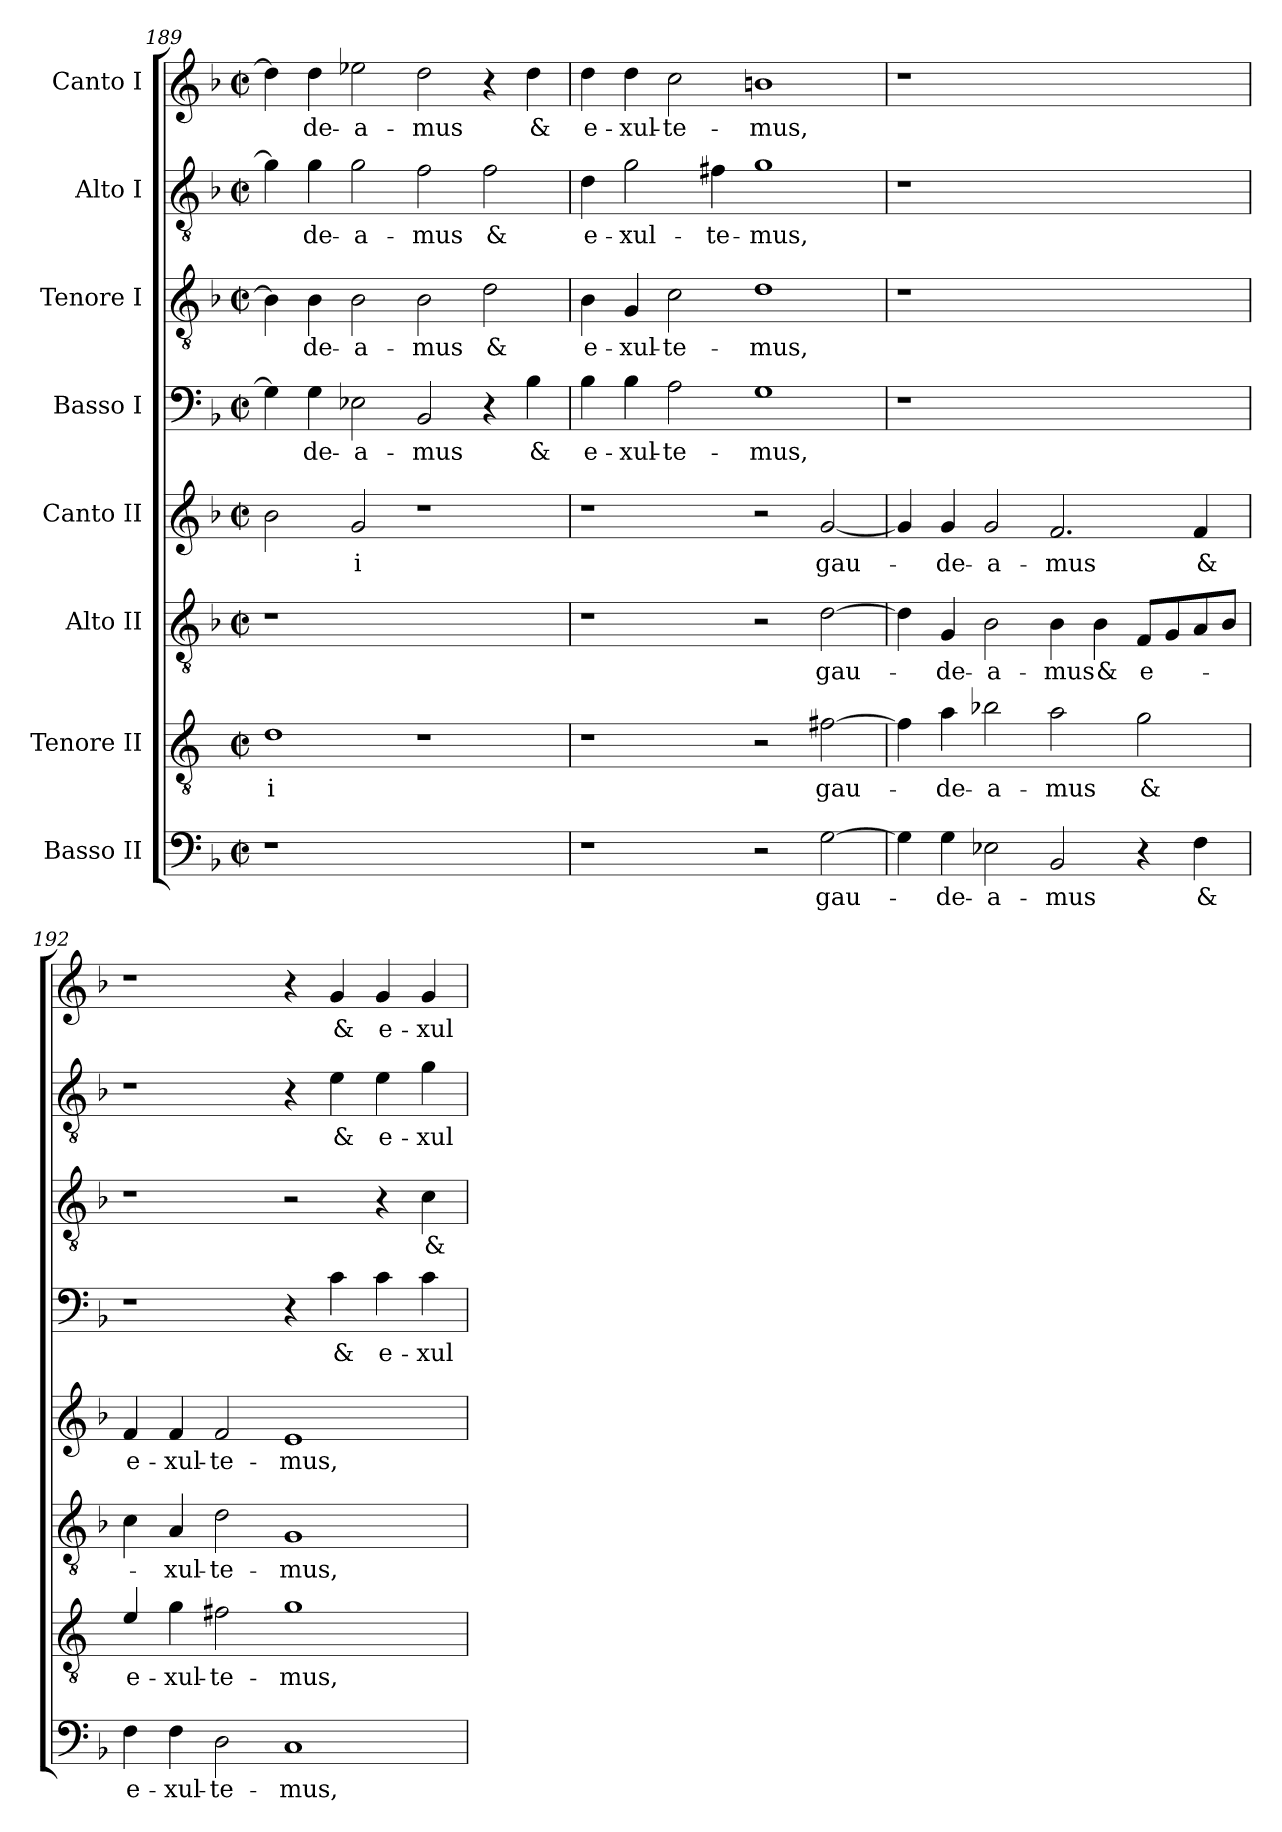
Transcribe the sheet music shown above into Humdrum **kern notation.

**kern	**text	**kern	**text	**kern	**text	**kern	**text	**kern	**text	**kern	**text	**kern	**text	**kern	**text
*part8	*part8	*part7	*part7	*part6	*part6	*part5	*part5	*part4	*part4	*part3	*part3	*part2	*part2	*part1	*part1
*staff8	*staff8	*staff7	*staff7	*staff6	*staff6	*staff5	*staff5	*staff4	*staff4	*staff3	*staff3	*staff2	*staff2	*staff1	*staff1
*I"Basso II	*	*I"Tenore II	*	*I"Alto II	*	*I"Canto II	*	*I"Basso I	*	*I"Tenore I	*	*I"Alto I	*	*I"Canto I	*
*clefF4	*	*clefGv2	*	*clefGv2	*	*clefG2	*	*clefF4	*	*clefGv2	*	*clefGv2	*	*clefG2	*
*	*	*ITrd4c7	*	*	*	*	*	*	*	*	*	*	*	*	*
*k[b-]	*	*k[b-]	*	*k[b-]	*	*k[b-]	*	*k[b-]	*	*k[b-]	*	*k[b-]	*	*k[b-]	*
*d:	*	*d:	*	*d:	*	*d:	*	*d:	*	*d:	*	*d:	*	*d:	*
*M2/2	*	*M2/2	*	*M2/2	*	*M2/2	*	*M2/2	*	*M2/2	*	*M2/2	*	*M2/2	*
*met(c|)	*	*met(c|)	*	*met(c|)	*	*met(c|)	*	*met(c|)	*	*met(c|)	*	*met(c|)	*	*met(c|)	*
=189	=189	=189	=189	=189	=189	=189	=189	=189	=189	=189	=189	=189	=189	=189	=189
!	!	!	!LO:LY:b	!	!	!	!	!	!	!	!	!	!	!	!
1r	.	1G	-i	1r	.	2b-\	.	4G\]	.	4B-\]	.	4g\]	.	4dd\]	.
!	!	!	!	!	!	!	!	!	!LO:LY:b	!	!LO:LY:b	!	!LO:LY:b	!	!LO:LY:b
.	.	.	.	.	.	.	.	4G\	-de-	4B-\	-de-	4g\	-de-	4dd\	-de-
!	!	!	!	!	!	!	!LO:LY:b	!	!LO:LY:b	!	!LO:LY:b	!	!LO:LY:b	!	!LO:LY:b
.	.	.	.	.	.	2g/	-i	2E-X\	-a-	2B-\	-a-	2g\	-a-	2ee-X\	-a-
!	!	!	!	!	!	!	!	!	!LO:LY:b	!	!LO:LY:b	!	!LO:LY:b	!	!LO:LY:b
1ryy	.	1r	.	1ryy	.	1r	.	2BB-/	-mus	2B-\	-mus	2f\	-mus	2dd\	-mus
!	!	!	!	!	!	!	!	!	!	!	!LO:LY:b	!	!LO:LY:b	!	!
.	.	.	.	.	.	.	.	4r	.	2d\	&	2f\	&	4r	.
!	!	!	!	!	!	!	!	!	!LO:LY:b	!	!	!	!	!	!LO:LY:b
.	.	.	.	.	.	.	.	4B-\	&	.	.	.	.	4dd\	&
=190	=190	=190	=190	=190	=190	=190	=190	=190	=190	=190	=190	=190	=190	=190	=190
!	!	!	!	!	!	!	!	!	!LO:LY:b	!	!LO:LY:b	!	!LO:LY:b	!	!LO:LY:b
1r	.	1r	.	1r	.	1r	.	4B-\	e-	4B-\	e-	4d\	e-	4dd\	e-
!	!	!	!	!	!	!	!	!	!LO:LY:b	!	!LO:LY:b	!	!LO:LY:b	!	!LO:LY:b
.	.	.	.	.	.	.	.	4B-\	-xul-	4G/	-xul-	2g\	-xul-	4dd\	-xul-
!	!	!	!	!	!	!	!	!	!LO:LY:b	!	!LO:LY:b	!	!	!	!LO:LY:b
.	.	.	.	.	.	.	.	2A\	-te-	2c\	-te-	.	.	2cc\	-te-
!	!	!	!	!	!	!	!	!	!	!	!	!	!LO:LY:b	!	!
.	.	.	.	.	.	.	.	.	.	.	.	4f#X\	-te-	.	.
!	!	!	!	!	!	!	!	!	!LO:LY:b	!	!LO:LY:b	!	!LO:LY:b	!	!LO:LY:b
2r	.	2r	.	2r	.	2r	.	1G	-mus,	1d	-mus,	1g	-mus,	1bn	-mus,
!	!LO:LY:b	!	!LO:LY:b	!	!LO:LY:b	!	!LO:LY:b	!	!	!	!	!	!	!	!
[2G\	gau-	[2Bn\	gau-	[2d\	gau-	[2g/	gau-	.	.	.	.	.	.	.	.
=191	=191	=191	=191	=191	=191	=191	=191	=191	=191	=191	=191	=191	=191	=191	=191
4G\]	.	4B\]	.	4d\]	.	4g/]	.	1r	.	1r	.	1r	.	1r	.
!	!LO:LY:b	!	!LO:LY:b	!	!LO:LY:b	!	!LO:LY:b	!	!	!	!	!	!	!	!
4G\	-de-	4d\	-de-	4G/	-de-	4g/	-de-	.	.	.	.	.	.	.	.
!	!LO:LY:b	!	!LO:LY:b	!	!LO:LY:b	!	!LO:LY:b	!	!	!	!	!	!	!	!
2E-X\	-a-	2e-X\	-a-	2B-\	-a-	2g/	-a-	.	.	.	.	.	.	.	.
!	!LO:LY:b	!	!LO:LY:b	!	!LO:LY:b	!	!LO:LY:b	!	!	!	!	!	!	!	!
2BB-/	-mus	2d\	-mus	4B-\	-mus	2.f/	-mus	1ryy	.	1ryy	.	1ryy	.	1ryy	.
!	!	!	!	!	!LO:LY:b	!	!	!	!	!	!	!	!	!	!
.	.	.	.	4B-\	&	.	.	.	.	.	.	.	.	.	.
!	!	!	!LO:LY:b	!	!LO:LY:b	!	!	!	!	!	!	!	!	!	!
4r	.	2c\	&	8F/L	e-	.	.	.	.	.	.	.	.	.	.
.	.	.	.	8G/	.	.	.	.	.	.	.	.	.	.	.
!	!LO:LY:b	!	!	!	!	!	!LO:LY:b	!	!	!	!	!	!	!	!
4F\	&	.	.	8A/	.	4f/	&	.	.	.	.	.	.	.	.
.	.	.	.	8B-/J	.	.	.	.	.	.	.	.	.	.	.
!!LO:LB:g=z
=192	=192	=192	=192	=192	=192	=192	=192	=192	=192	=192	=192	=192	=192	=192	=192
!	!LO:LY:b	!	!LO:LY:b	!	!	!	!LO:LY:b	!	!	!	!	!	!	!	!
4F\	e-	4A/	e-	4c\	.	4f/	e-	1r	.	1r	.	1r	.	1r	.
!	!LO:LY:b	!	!LO:LY:b	!	!LO:LY:b	!	!LO:LY:b	!	!	!	!	!	!	!	!
4F\	-xul-	4c\	-xul-	4A/	-xul-	4f/	-xul-	.	.	.	.	.	.	.	.
!	!LO:LY:b	!	!LO:LY:b	!	!LO:LY:b	!	!LO:LY:b	!	!	!	!	!	!	!	!
2D\	-te-	2Bn\	-te-	2d\	-te-	2f/	-te-	.	.	.	.	.	.	.	.
!	!LO:LY:b	!	!LO:LY:b	!	!LO:LY:b	!	!LO:LY:b	!	!	!	!	!	!	!	!
1C	-mus,	1c	-mus,	1G	-mus,	1e	-mus,	4r	.	2r	.	4r	.	4r	.
!	!	!	!	!	!	!	!	!	!LO:LY:b	!	!	!	!LO:LY:b	!	!LO:LY:b
.	.	.	.	.	.	.	.	4c\	&	.	.	4e\	&	4g/	&
!	!	!	!	!	!	!	!	!	!LO:LY:b	!	!	!	!LO:LY:b	!	!LO:LY:b
.	.	.	.	.	.	.	.	4c\	e-	4r	.	4e\	e-	4g/	e-
!	!	!	!	!	!	!	!	!	!LO:LY:b	!	!LO:LY:b	!	!LO:LY:b	!	!LO:LY:b
.	.	.	.	.	.	.	.	4c\	-xul-	4c\	&	4g\	-xul-	4g/	-xul-
=	=	=	=	=	=	=	=	=	=	=	=	=	=	=	=
*-	*-	*-	*-	*-	*-	*-	*-	*-	*-	*-	*-	*-	*-	*-	*-
